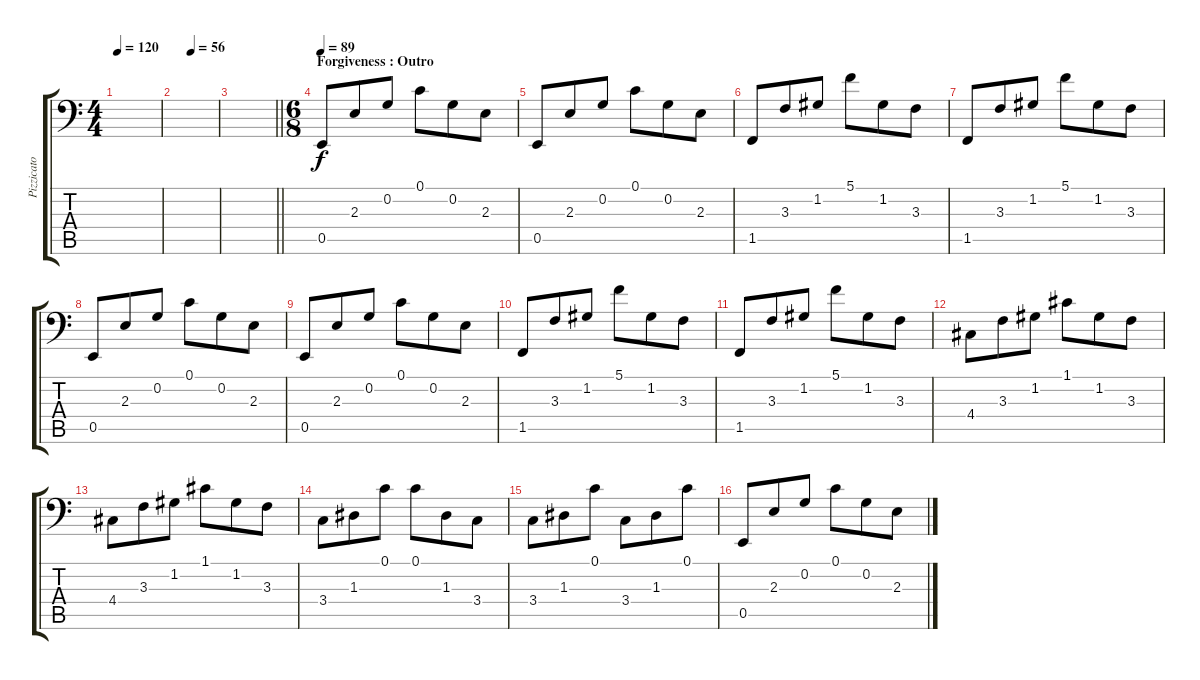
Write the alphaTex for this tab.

\track ("Pizzicato" "Pizzicato") {instrument electricbasspick}
\staff {score tabs}
\tuning (C3 G2 D2 A1 E1 B0) {hide}
\ts (4 4)
\tempo 120
\clef f4
\ks c
|
\tempo (56 0.375)
|
\barLineRight lightlight
|
\ts (6 8)
\section ("" "Forgiveness : Outro")
\tempo 89
0.5.8{dy f instrument electricbasspick} 2.3.8 0.2.8 0.1.8 0.2.8 2.3.8 |
0.5.8 2.3.8 0.2.8 0.1.8 0.2.8 2.3.8 |
1.5.8 3.3.8 1.2.8 5.1.8 1.2.8 3.3.8 |
1.5.8 3.3.8 1.2.8 5.1.8 1.2.8 3.3.8 |
0.5.8 2.3.8 0.2.8 0.1.8 0.2.8 2.3.8 |
0.5.8 2.3.8 0.2.8 0.1.8 0.2.8 2.3.8 |
1.5.8 3.3.8 1.2.8 5.1.8 1.2.8 3.3.8 |
1.5.8 3.3.8 1.2.8 5.1.8 1.2.8 3.3.8 |
4.4.8 3.3.8 1.2.8 1.1.8 1.2.8 3.3.8 |
4.4.8 3.3.8 1.2.8 1.1.8 1.2.8 3.3.8 |
3.4.8 1.3.8 0.1.8 0.1.8 1.3.8 3.4.8 |
3.4.8 1.3.8 0.1.8 3.4.8 1.3.8 0.1.8 |
0.5.8 2.3.8 0.2.8 0.1.8 0.2.8 2.3.8
